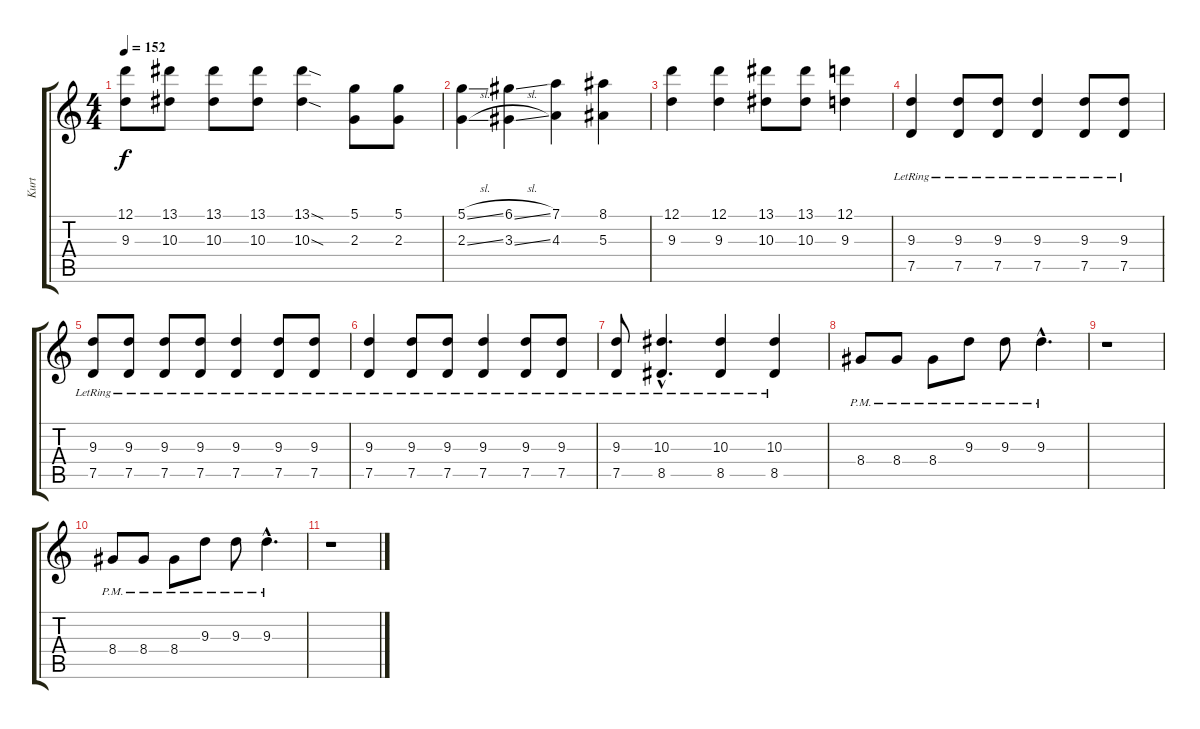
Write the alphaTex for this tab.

\track ("Kurt " "Kurt ") {instrument electricguitarjazz}
\staff {score tabs}
\tuning (D4 A3 F3 C3 G2 C2) {hide}
\ts (4 4)
\tempo 152
\clef g2
\ks c
(12.1 9.3).8{dy f} (13.1 10.3).8 (13.1 10.3).8 (13.1 10.3).8 (13.1{sod} 10.3{sod}).4 (5.1 2.3).8 (5.1 2.3).8 |
(5.1{sl} 2.3{sl}).4 (6.1{sl} 3.3{sl}).4 (7.1 4.3).4 (8.1 5.3).4 |
(12.1 9.3).4 (12.1 9.3).4 (13.1 10.3).8 (13.1 10.3).8 (12.1 9.3).4 |
(9.3{lr} 7.5{lr}).4 (9.3{lr} 7.5{lr}).8 (9.3{lr} 7.5{lr}).8 (9.3{lr} 7.5{lr}).4 (9.3{lr} 7.5{lr}).8 (9.3{lr} 7.5{lr}).8 |
(9.3{lr} 7.5{lr}).8 (9.3{lr} 7.5{lr}).8 (9.3{lr} 7.5{lr}).8 (9.3{lr} 7.5{lr}).8 (9.3{lr} 7.5{lr}).4 (9.3{lr} 7.5{lr}).8 (9.3{lr} 7.5{lr}).8 |
(9.3{lr} 7.5{lr}).4 (9.3{lr} 7.5{lr}).8 (9.3{lr} 7.5{lr}).8 (9.3{lr} 7.5{lr}).4 (9.3{lr} 7.5{lr}).8 (9.3{lr} 7.5{lr}).8 |
(9.3{lr} 7.5{lr}).8 (10.3{hac lr} 8.5{hac lr}).4{d} (10.3{lr} 8.5{lr}).4 (10.3{lr} 8.5{lr}).4 |
8.4{pm}.8{volume 12} 8.4{pm}.8 8.4{pm}.8 9.3{pm}.8 9.3{pm}.8 9.3{hac pm}.4{d} |
r.1 |
8.4{pm}.8{volume 10} 8.4{pm}.8 8.4{pm}.8 9.3{pm}.8 9.3{pm}.8 9.3{hac pm}.4{d} |
r.1
